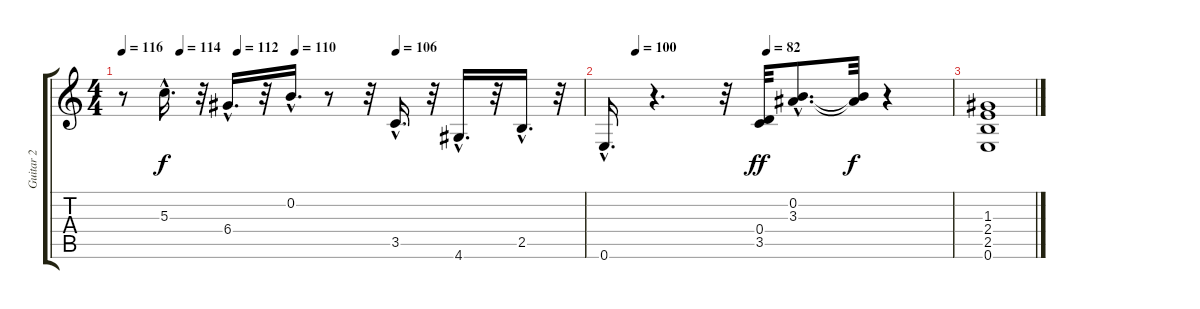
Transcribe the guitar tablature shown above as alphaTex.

\track ("Guitar 2" "Guitar 2") {instrument acousticguitarnylon}
\staff {score tabs}
\tuning (E4 B3 G3 D3 A2 E2) {hide}
\ts (4 4)
\tempo 116
\tempo (114 0.125)
\tempo (112 0.25)
\tempo (110 0.375)
\tempo (106 0.59375)
\clef g2
\ks c
r.8{dy f} 5.3{hac}.16{d} r.32 6.4{hac}.16{d} r.32 0.2{hac}.16{d} r.8 r.32 3.5{hac}.16{d} r.32 4.6{hac}.16{d} r.32 2.5{hac}.16{d} r.32 |
\tempo (100 0.09375)
\tempo (82 0.46875)
0.6{hac}.16{d} r.4{d} r.32 (0.4 3.5).32{dy ff} (0.2{hac} 3.3{hac}).8{d} (0.2{t} 3.3{t}).32{dy f} r.4 |
(1.3 2.4 2.5 0.6).1
